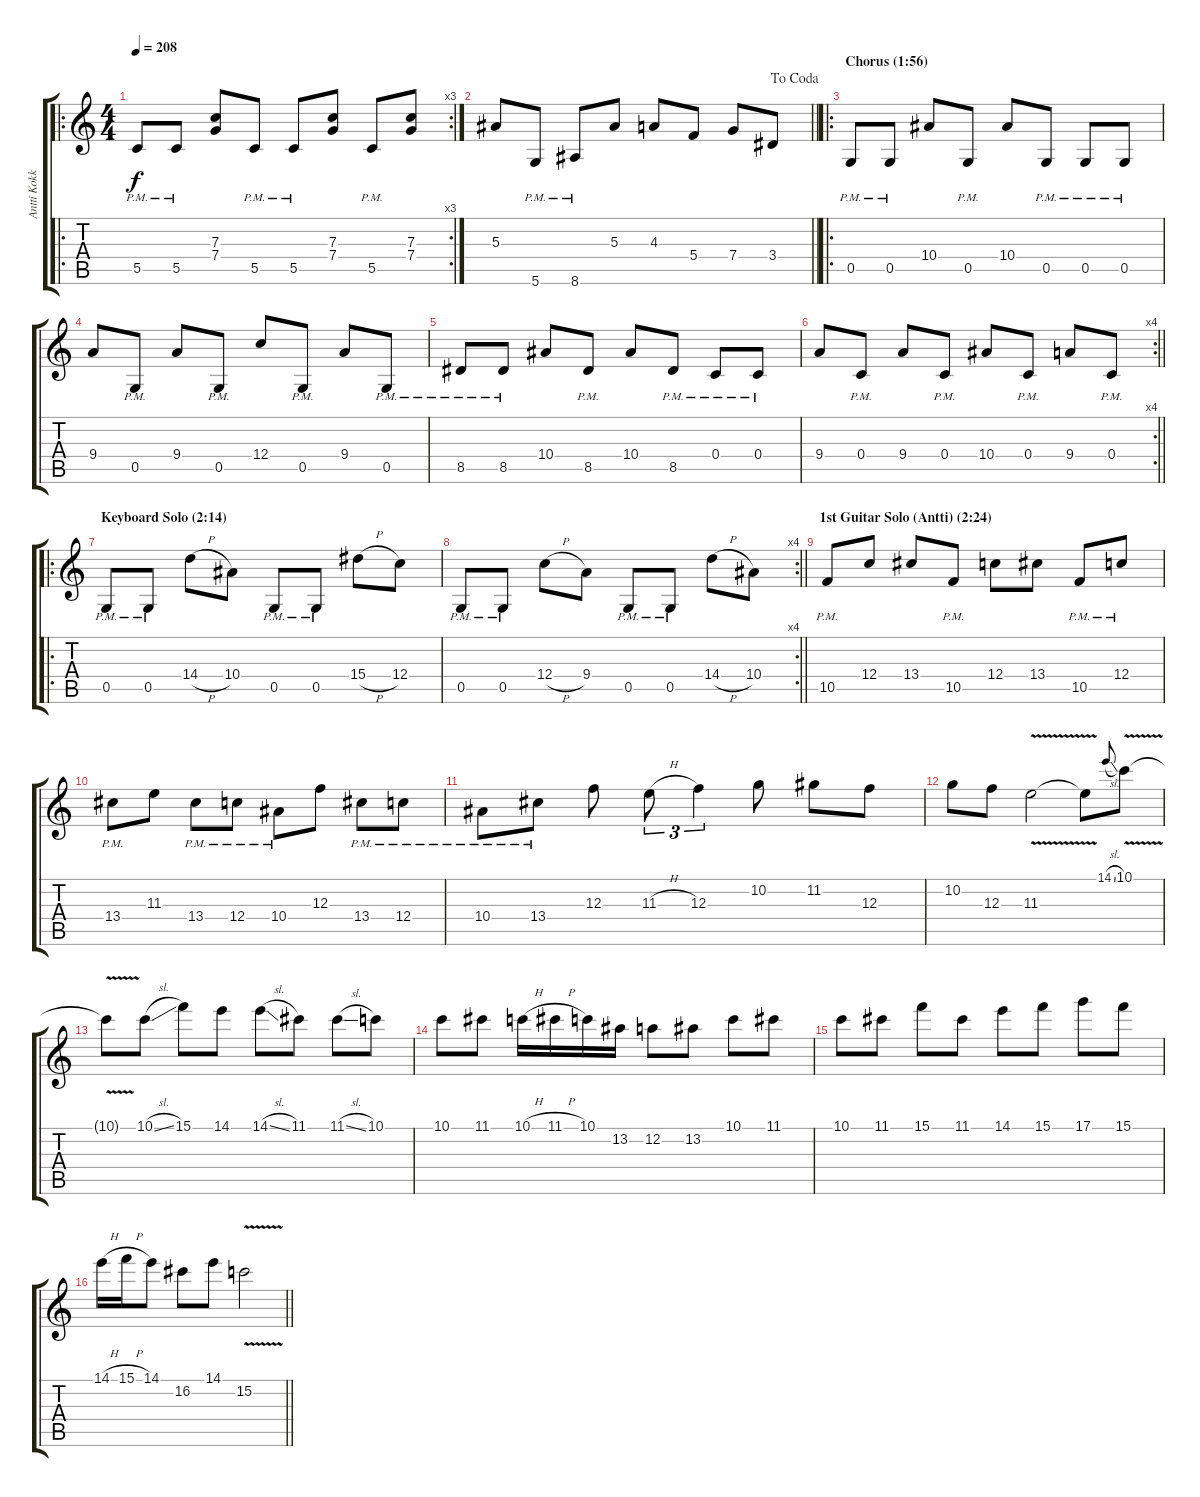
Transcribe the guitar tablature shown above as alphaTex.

\track ("Antti Kokko" "Antti Kokk") {instrument distortionguitar}
\staff {score tabs}
\tuning (D4 A3 F3 C3 G2 D2) {hide}
\ro
\rc 3
\ts (4 4)
\tempo 208
\clef g2
\ks c
5.5{pm}.8{dy f} 5.5{pm}.8 (7.3 7.4).8 5.5{pm}.8 5.5{pm}.8 (7.3 7.4).8 5.5{pm}.8 (7.3 7.4).8 |
\jump dacoda
\barLineRight lightlight
5.3.8 5.6{pm}.8 8.6{pm}.8 5.3.8 4.3.8 5.4.8 7.4.8 3.4.8 |
\ro
\section ("" "Chorus (1:56)")
0.5{pm}.8 0.5{pm}.8 10.4.8 0.5{pm}.8 10.4.8 0.5{pm}.8 0.5{pm}.8 0.5{pm}.8 |
9.4.8 0.5{pm}.8 9.4.8 0.5{pm}.8 12.4.8 0.5{pm}.8 9.4.8 0.5{pm}.8 |
8.5{pm}.8 8.5{pm}.8 10.4.8 8.5{pm}.8 10.4.8 8.5{pm}.8 0.4{pm}.8 0.4{pm}.8 |
\rc 4
\barLineRight lightlight
9.4.8 0.4{pm}.8 9.4.8 0.4{pm}.8 10.4.8 0.4{pm}.8 9.4.8 0.4{pm}.8 |
\ro
\section ("" "Keyboard Solo (2:14)")
0.5{pm}.8 0.5{pm}.8 14.4{h}.8 10.4.8 0.5{pm}.8 0.5{pm}.8 15.4{h}.8 12.4.8 |
\rc 4
\barLineRight lightlight
0.5{pm}.8 0.5{pm}.8 12.4{h}.8 9.4.8 0.5{pm}.8 0.5{pm}.8 14.4{h}.8 10.4.8 |
\section ("" "1st Guitar Solo (Antti) (2:24)")
10.5{pm}.8 12.4.8 13.4.8 10.5{pm}.8 12.4.8 13.4.8 10.5{pm}.8 12.4{pm}.8 |
13.4{pm}.8 11.3.8 13.4{pm}.8 12.4{pm}.8 10.4{pm}.8 12.3.8 13.4{pm}.8 12.4{pm}.8 |
10.4{pm}.8 13.4{pm}.8 12.3.8 11.3{h}.8{tu (3 2)} 12.3.4{tu (3 2)} 10.2.8 11.2.8 12.3.8 |
10.2.8 12.3.8 11.3{v}.2 11.3{t}.8 14.1{sl}.8{gr onbeat} 10.1{v}.8 |
10.1{t}.8 10.1{sl}.8 15.1.8 14.1.8 14.1{sl}.8 11.1.8 11.1{sl}.8 10.1.8 |
10.1.8 11.1.8 10.1{h}.16 11.1{h}.16 10.1.16 13.2.16 12.2.8 13.2.8 10.1.8 11.1.8 |
10.1.8 11.1.8 15.1.8 11.1.8 14.1.8 15.1.8 17.1.8 15.1.8 |
\barLineRight lightlight
14.1{h}.16 15.1{h}.16 14.1.8 16.2.8 14.1.8 15.2{v}.2
